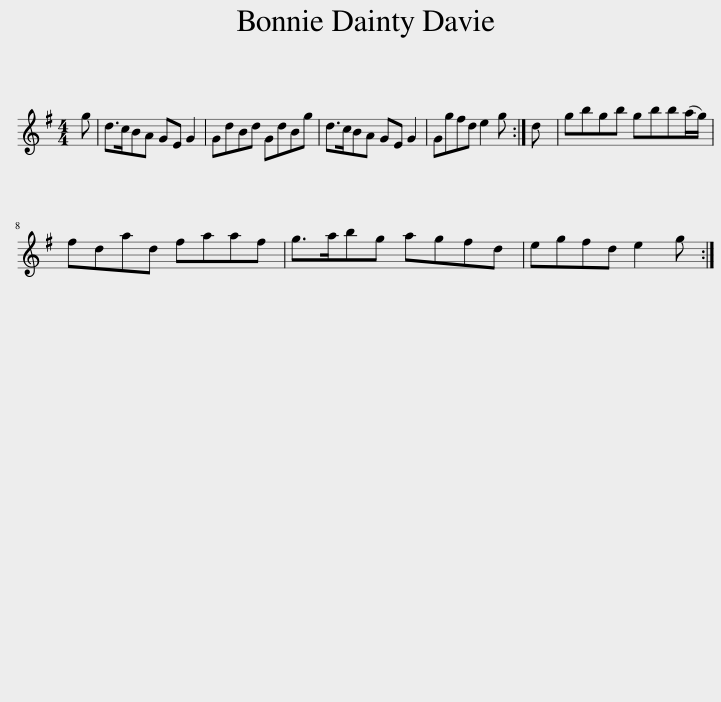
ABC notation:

X:1
L:1/8
M:4/4
I:linebreak $
K:G
V:1 treble
V:1
 g | d>cBA GE G2 | GdBd GdBg | d>cBA GE G2 | Ggfd e2 g :| %5
 d | gbgb gbb(a/g/) |$ fdad faaf | g>abg agfd | egfd e2 g :| %10
